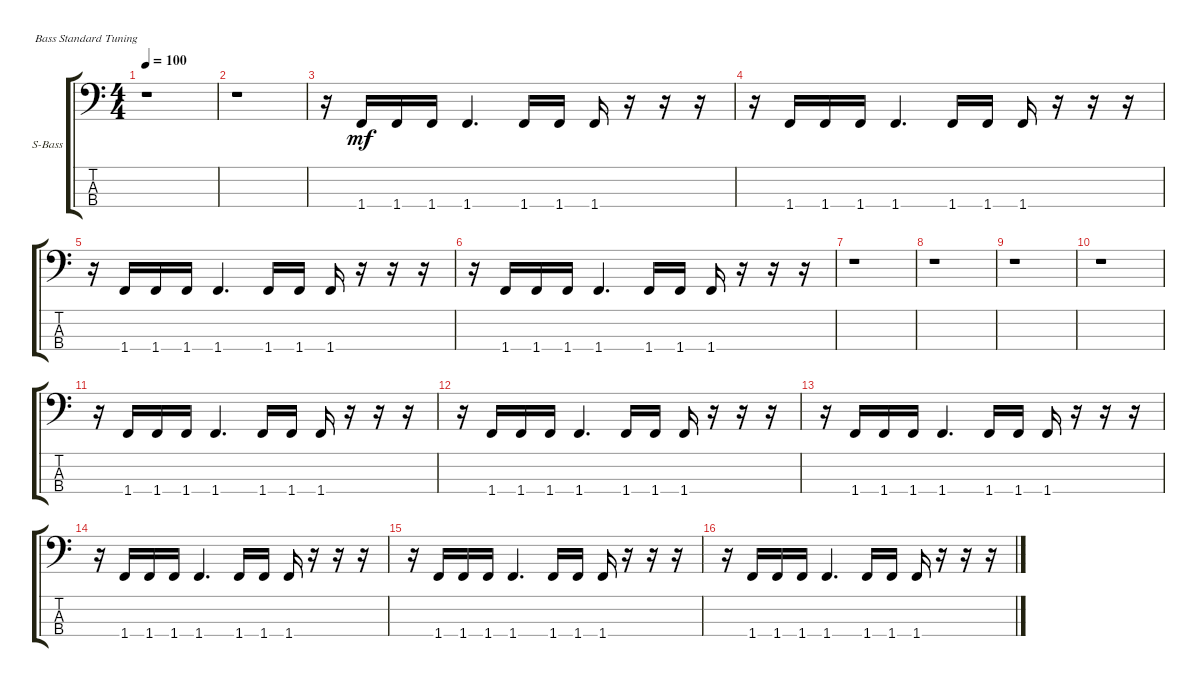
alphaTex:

\bracketExtendMode groupsimilarinstruments
\firstSystemTrackNameOrientation horizontal
\otherSystemsTrackNameOrientation horizontal
\track ("Staff-5" "S-Bass") {instrument synthbass1}
\staff {score tabs}
\tuning (G2 D2 A1 E1)
\ts (4 4)
\tempo 100
\clef f4
\ks c
r.1{dy mf instrument synthbass1} |
r.1 |
r.16 1.4.16 1.4.16 1.4.16 1.4.4{d} 1.4.16 1.4.16 1.4.16 r.16 r.16 r.16 |
r.16 1.4.16 1.4.16 1.4.16 1.4.4{d} 1.4.16 1.4.16 1.4.16 r.16 r.16 r.16 |
r.16 1.4.16 1.4.16 1.4.16 1.4.4{d} 1.4.16 1.4.16 1.4.16 r.16 r.16 r.16 |
r.16 1.4.16 1.4.16 1.4.16 1.4.4{d} 1.4.16 1.4.16 1.4.16 r.16 r.16 r.16 |
r.1 |
r.1 |
r.1 |
r.1 |
r.16 1.4.16 1.4.16 1.4.16 1.4.4{d} 1.4.16 1.4.16 1.4.16 r.16 r.16 r.16 |
r.16 1.4.16 1.4.16 1.4.16 1.4.4{d} 1.4.16 1.4.16 1.4.16 r.16 r.16 r.16 |
r.16 1.4.16 1.4.16 1.4.16 1.4.4{d} 1.4.16 1.4.16 1.4.16 r.16 r.16 r.16 |
r.16 1.4.16 1.4.16 1.4.16 1.4.4{d} 1.4.16 1.4.16 1.4.16 r.16 r.16 r.16 |
r.16 1.4.16 1.4.16 1.4.16 1.4.4{d} 1.4.16 1.4.16 1.4.16 r.16 r.16 r.16 |
r.16 1.4.16 1.4.16 1.4.16 1.4.4{d} 1.4.16 1.4.16 1.4.16 r.16 r.16 r.16
